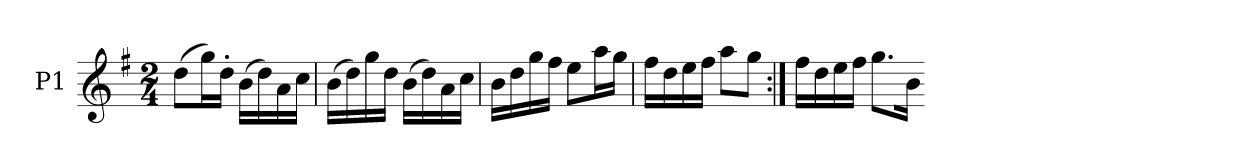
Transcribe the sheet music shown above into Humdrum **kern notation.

**kern
*part1
*staff1
*I"P1
*clefG2
*k[f#]
*G:
*M2/4
=1
(8ddL
16ggL)
16dd'JJ
(16bLL
16dd)
16a
16ccJJ
=2
(16bLL
16dd)
16gg
16ddJJ
(16bLL
16dd)
16a
16ccJJ
=3
16bLL
16dd
16gg
16ff#JJ
8eeL
16aaL
16ggJJ
=4
16ff#LL
16dd
16ee
16ff#JJ
8aaL
8ggJ
=5:|!
16ff#LL
16dd
16ee
16ff#JJ
8.ggL
16bJk
=-
*-
